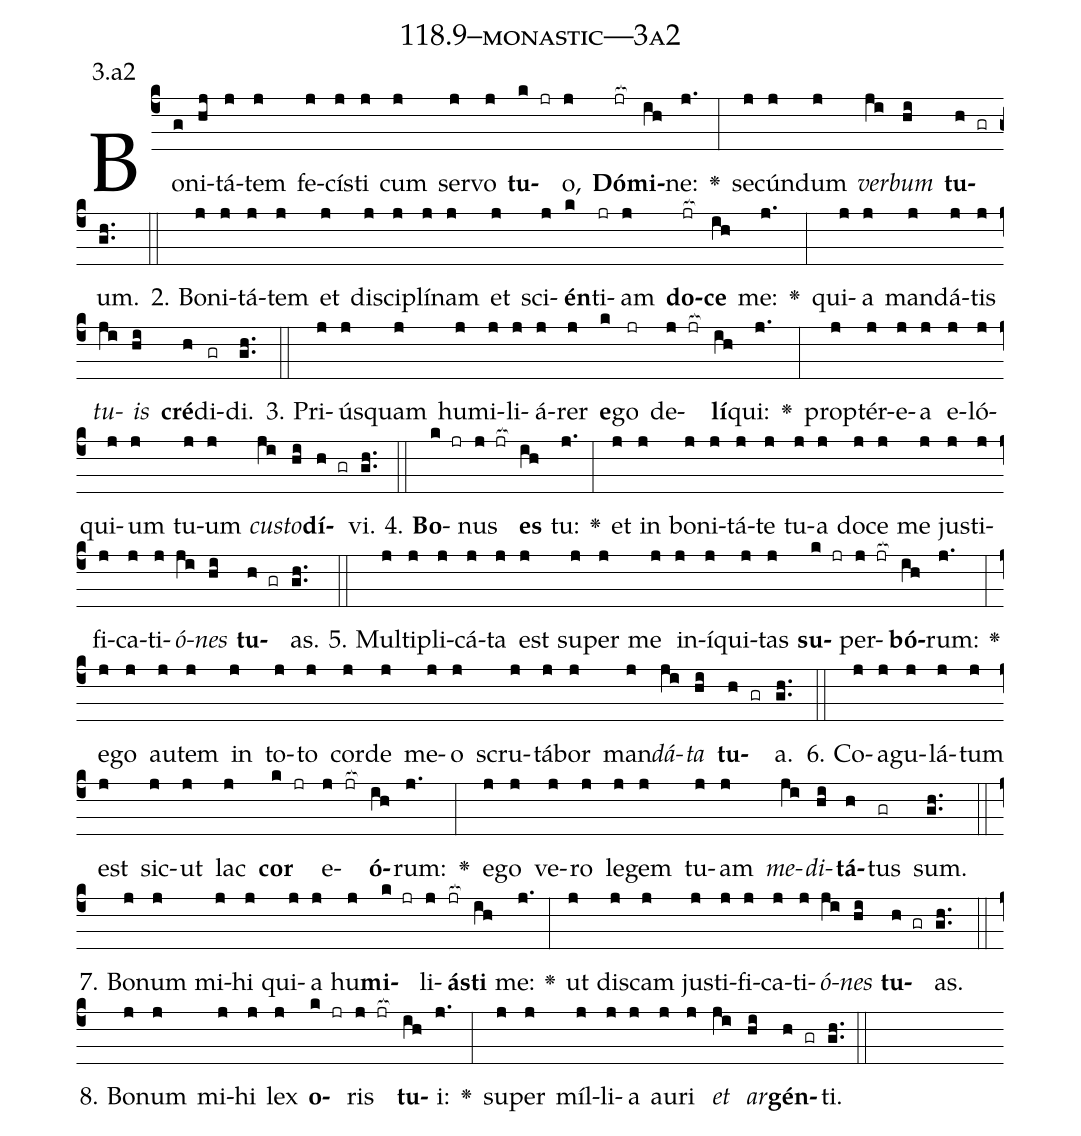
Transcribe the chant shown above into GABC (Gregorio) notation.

name: 118.9--monastic---3a2;
annotation: 3.a2;
%%
(c4)Bo(g)ni(hj)tá(j)tem(j) fe(j)cís(j)ti(j) cum(j) ser(j)vo(j) <b>tu</b>(k jr)o,(j) <b>Dó</b>(jr[ocb:1{])<b>mi</b>(ih[ocb:0}])ne:(j.) <v>\greheightstar</v>(:) se(j)cún(j)dum(j) <i>ver</i>(ji)<i>bum</i>(hi) <b>tu</b>(h gr)um.(gh..) (::)
2. Bo(j)ni(j)tá(j)tem(j) et(j) di(j)sci(j)plí(j)nam(j) et(j) sci(j)<b>én</b>(k)ti(jr)am(j) <b>do</b>(jr[ocb:1{])<b>ce</b>(ih[ocb:0}]) me:(j.) <v>\greheightstar</v>(:) qui(j)a(j) man(j)dá(j)tis(j) <i>tu</i>(ji)<i>is</i>(hi) <b>cré</b>(h)di(gr)di.(gh..) (::)
3. Pri(j)ús(j)quam(j) hu(j)mi(j)li(j)á(j)rer(j) <b>e</b>(k)go(jr) de(j jr[ocb:1{])<b>lí</b>(ih[ocb:0}])qui:(j.) <v>\greheightstar</v>(:) prop(j)tér(j)e(j)a(j) e(j)ló(j)qui(j)um(j) tu(j)um(j) <i>cus</i>(ji)<i>to</i>(hi)<b>dí</b>(h gr)vi.(gh..) (::)
4. <b>Bo</b>(k jr)nus(j jr[ocb:1{]) <b>es</b>(ih[ocb:0}]) tu:(j.) <v>\greheightstar</v>(:) et(j) in(j) bo(j)ni(j)tá(j)te(j) tu(j)a(j) do(j)ce(j) me(j) jus(j)ti(j)fi(j)ca(j)ti(j)<i>ó</i>(ji)<i>nes</i>(hi) <b>tu</b>(h gr)as.(gh..) (::)
5. Mul(j)ti(j)pli(j)cá(j)ta(j) est(j) su(j)per(j) me(j) in(j)í(j)qui(j)tas(j) <b>su</b>(k jr)per(j jr[ocb:1{])<b>bó</b>(ih[ocb:0}])rum:(j.) <v>\greheightstar</v>(:) e(j)go(j) au(j)tem(j) in(j) to(j)to(j) cor(j)de(j) me(j)o(j) scru(j)tá(j)bor(j) man(j)<i>dá</i>(ji)<i>ta</i>(hi) <b>tu</b>(h gr)a.(gh..) (::)
6. Co(j)a(j)gu(j)lá(j)tum(j) est(j) sic(j)ut(j) lac(j) <b>cor</b>(k jr) e(j jr[ocb:1{])<b>ó</b>(ih[ocb:0}])rum:(j.) <v>\greheightstar</v>(:) e(j)go(j) ve(j)ro(j) le(j)gem(j) tu(j)am(j) <i>me</i>(ji)<i>di</i>(hi)<b>tá</b>(h)tus(gr) sum.(gh..) (::)
7. Bo(j)num(j) mi(j)hi(j) qui(j)a(j) hu(j)<b>mi</b>(k jr)li(j)<b>ás</b>(jr[ocb:1{])<b>ti</b>(ih[ocb:0}]) me:(j.) <v>\greheightstar</v>(:) ut(j) dis(j)cam(j) jus(j)ti(j)fi(j)ca(j)ti(j)<i>ó</i>(ji)<i>nes</i>(hi) <b>tu</b>(h gr)as.(gh..) (::)
8. Bo(j)num(j) mi(j)hi(j) lex(j) <b>o</b>(k jr)ris(j jr[ocb:1{]) <b>tu</b>(ih[ocb:0}])i:(j.) <v>\greheightstar</v>(:) su(j)per(j) míl(j)li(j)a(j) au(j)ri(j) <i>et</i>(ji) <i>ar</i>(hi)<b>gén</b>(h gr)ti.(gh..) (::)
